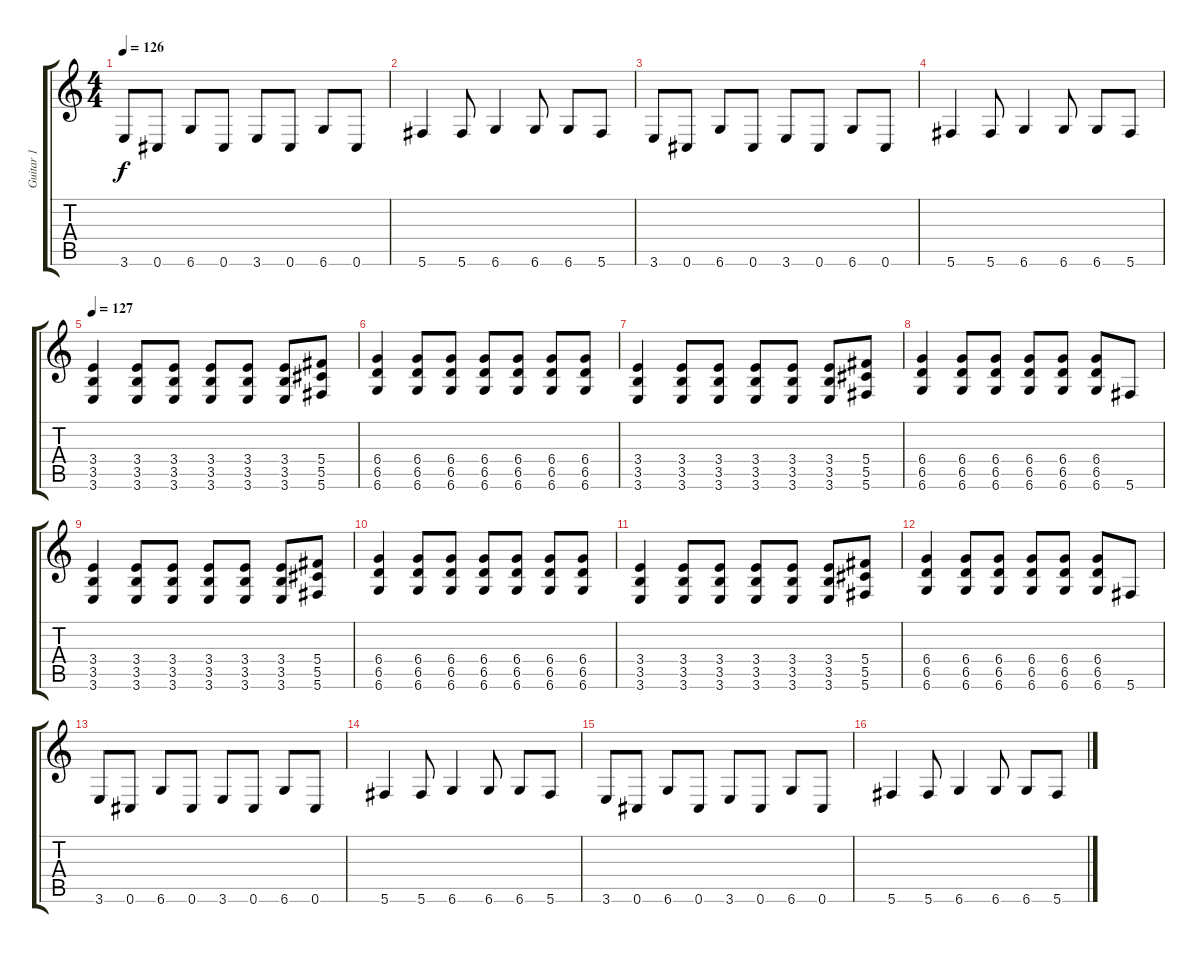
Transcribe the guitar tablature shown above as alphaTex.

\track ("Guitar 1" "Guitar 1") {instrument electricguitarclean}
\staff {score tabs}
\tuning (Eb4 Bb3 Gb3 Db3 Ab2 Db2) {hide}
\ts (4 4)
\tempo 126
\clef g2
\ks c
3.6.8{dy f} 0.6.8 6.6.8 0.6.8 3.6.8 0.6.8 6.6.8 0.6.8 |
5.6.4 5.6.8 6.6.4 6.6.8 6.6.8 5.6.8 |
3.6.8 0.6.8 6.6.8 0.6.8 3.6.8 0.6.8 6.6.8 0.6.8 |
5.6.4 5.6.8 6.6.4 6.6.8 6.6.8 5.6.8 |
\tempo 127
(3.4 3.5 3.6).4 (3.4 3.5 3.6).8 (3.4 3.5 3.6).8 (3.4 3.5 3.6).8 (3.4 3.5 3.6).8 (3.4 3.5 3.6).8 (5.4 5.5 5.6).8 |
(6.4 6.5 6.6).4 (6.4 6.5 6.6).8 (6.4 6.5 6.6).8 (6.4 6.5 6.6).8 (6.4 6.5 6.6).8 (6.4 6.5 6.6).8 (6.4 6.5 6.6).8 |
(3.4 3.5 3.6).4 (3.4 3.5 3.6).8 (3.4 3.5 3.6).8 (3.4 3.5 3.6).8 (3.4 3.5 3.6).8 (3.4 3.5 3.6).8 (5.4 5.5 5.6).8 |
(6.4 6.5 6.6).4 (6.4 6.5 6.6).8 (6.4 6.5 6.6).8 (6.4 6.5 6.6).8 (6.4 6.5 6.6).8 (6.4 6.5 6.6).8 5.6.8 |
(3.4 3.5 3.6).4 (3.4 3.5 3.6).8 (3.4 3.5 3.6).8 (3.4 3.5 3.6).8 (3.4 3.5 3.6).8 (3.4 3.5 3.6).8 (5.4 5.5 5.6).8 |
(6.4 6.5 6.6).4 (6.4 6.5 6.6).8 (6.4 6.5 6.6).8 (6.4 6.5 6.6).8 (6.4 6.5 6.6).8 (6.4 6.5 6.6).8 (6.4 6.5 6.6).8 |
(3.4 3.5 3.6).4 (3.4 3.5 3.6).8 (3.4 3.5 3.6).8 (3.4 3.5 3.6).8 (3.4 3.5 3.6).8 (3.4 3.5 3.6).8 (5.4 5.5 5.6).8 |
(6.4 6.5 6.6).4 (6.4 6.5 6.6).8 (6.4 6.5 6.6).8 (6.4 6.5 6.6).8 (6.4 6.5 6.6).8 (6.4 6.5 6.6).8 5.6.8 |
3.6.8 0.6.8 6.6.8 0.6.8 3.6.8 0.6.8 6.6.8 0.6.8 |
5.6.4 5.6.8 6.6.4 6.6.8 6.6.8 5.6.8 |
3.6.8 0.6.8 6.6.8 0.6.8 3.6.8 0.6.8 6.6.8 0.6.8 |
5.6.4 5.6.8 6.6.4 6.6.8 6.6.8 5.6.8
